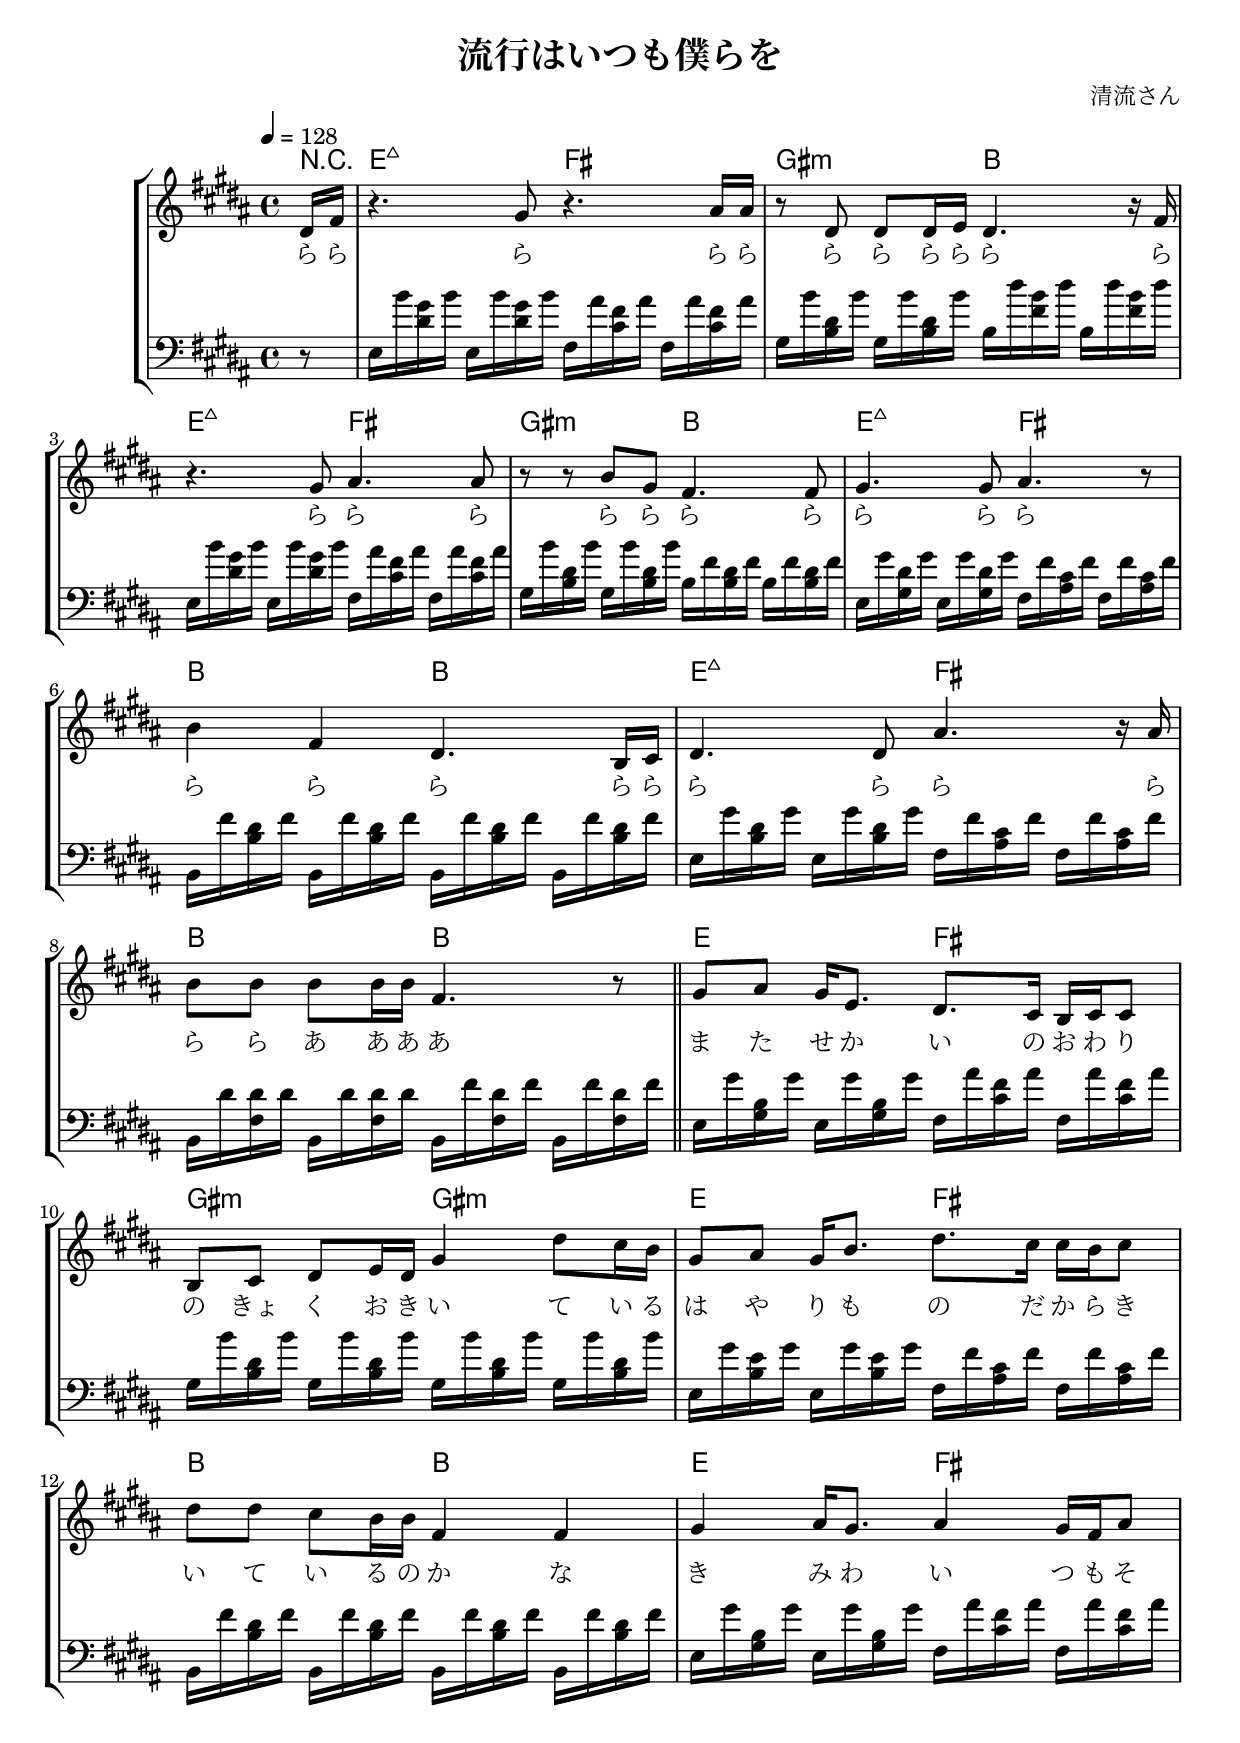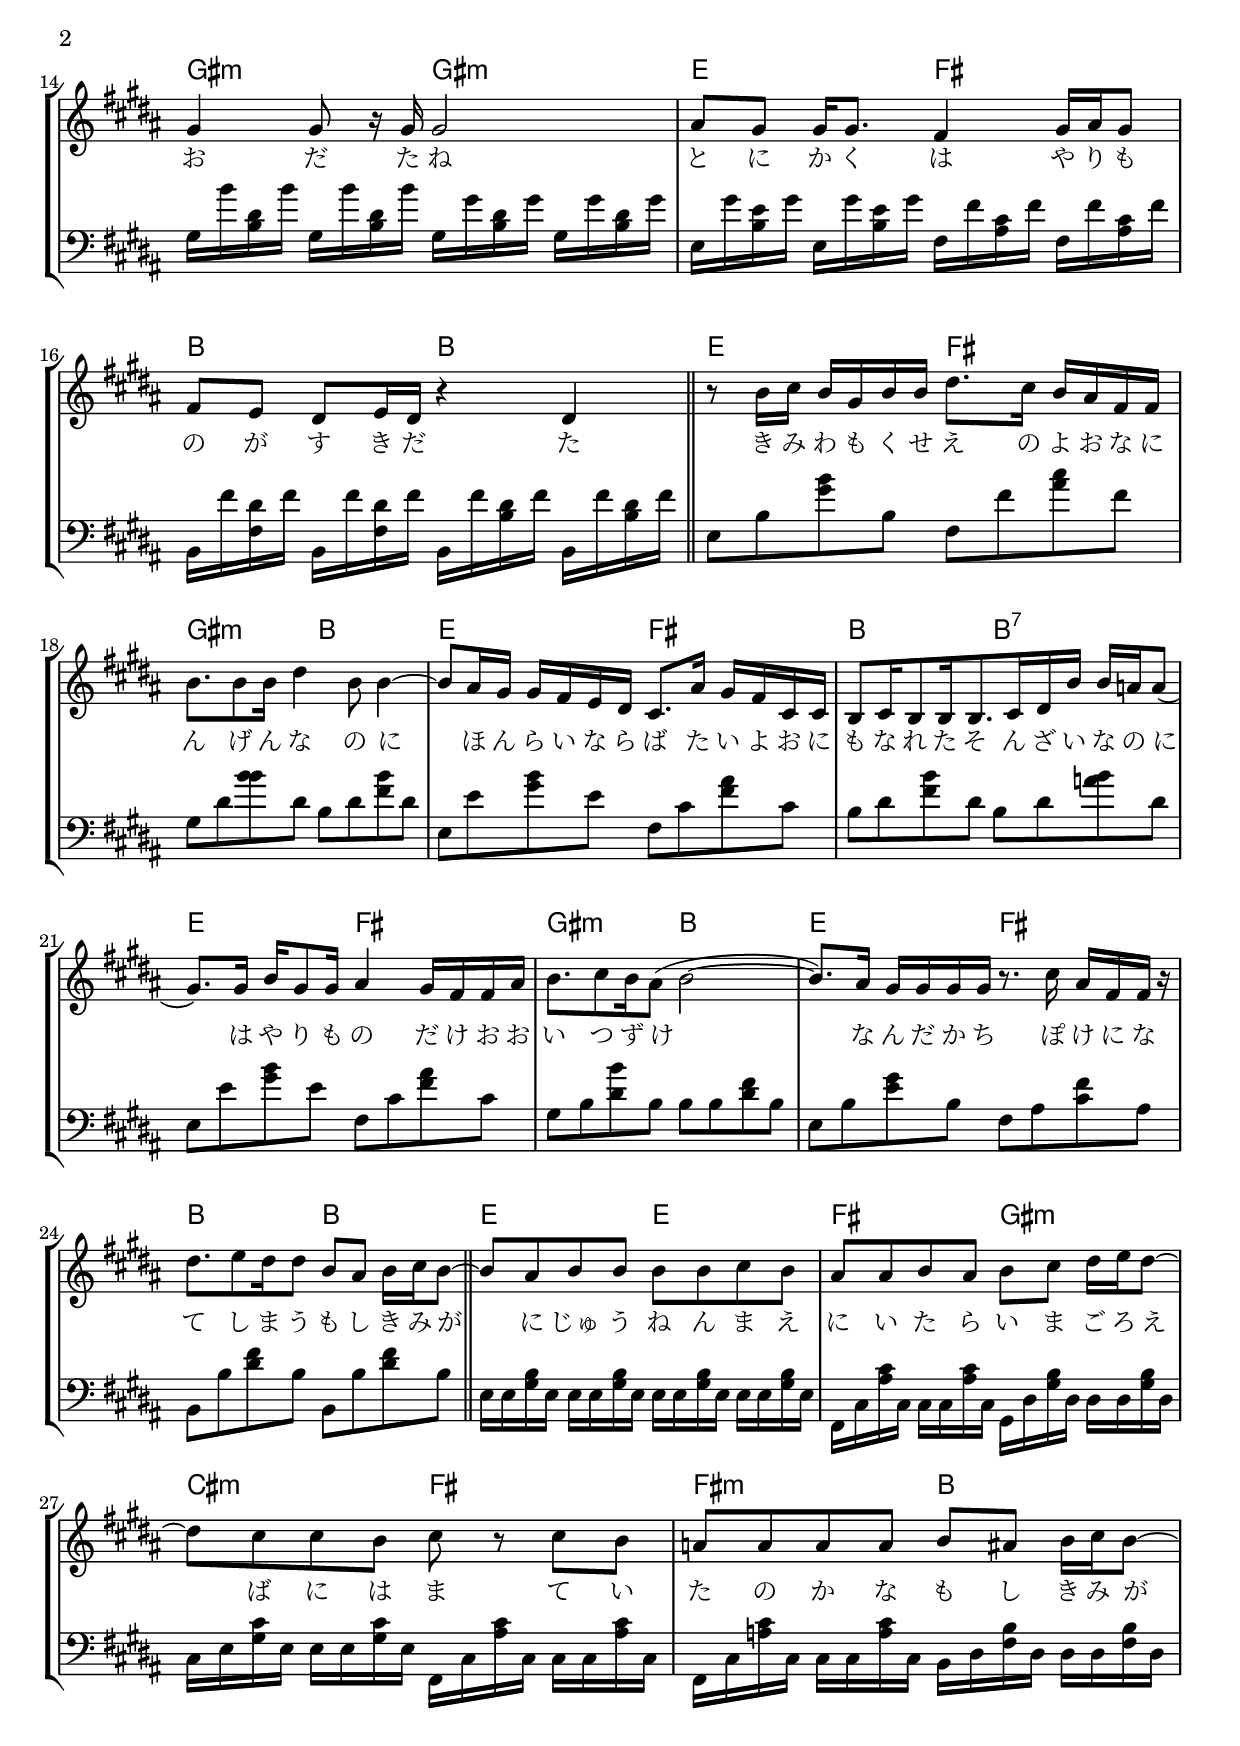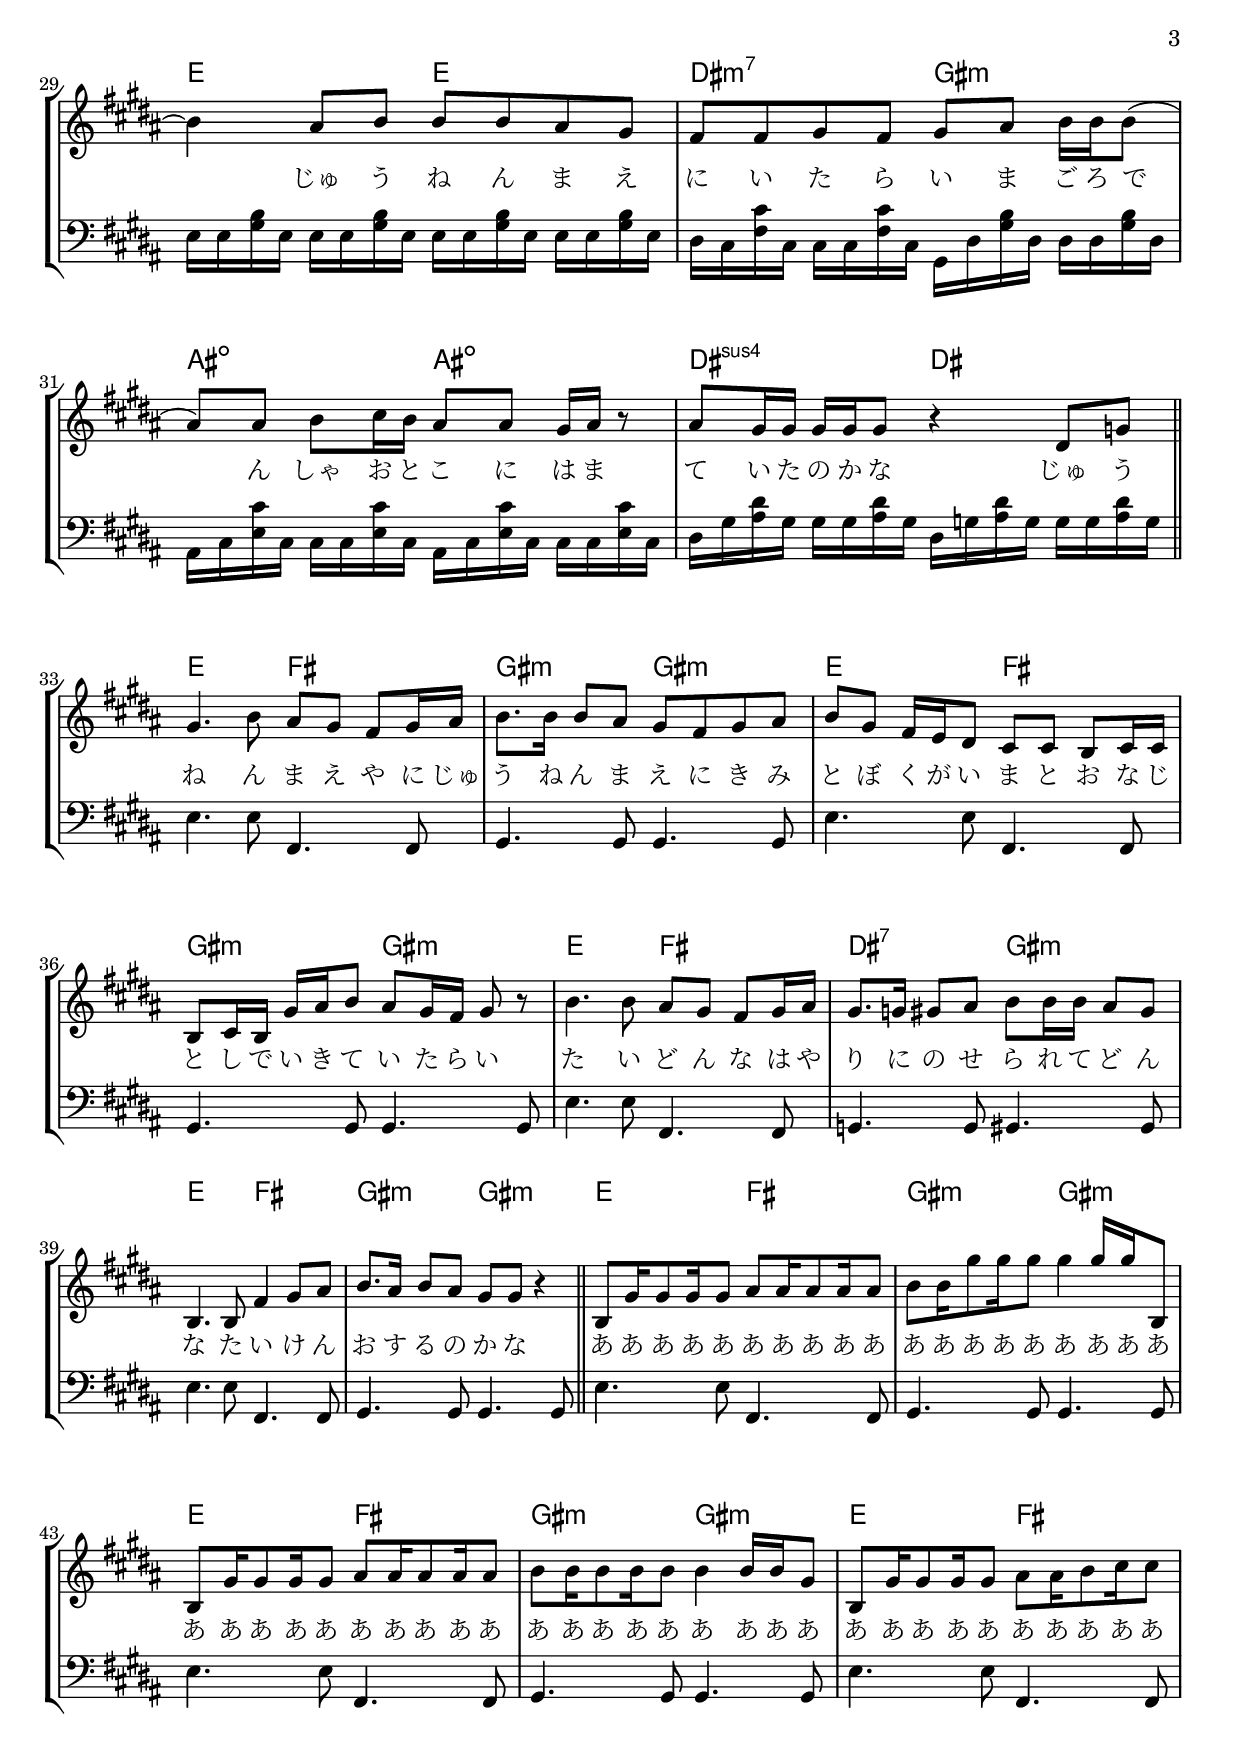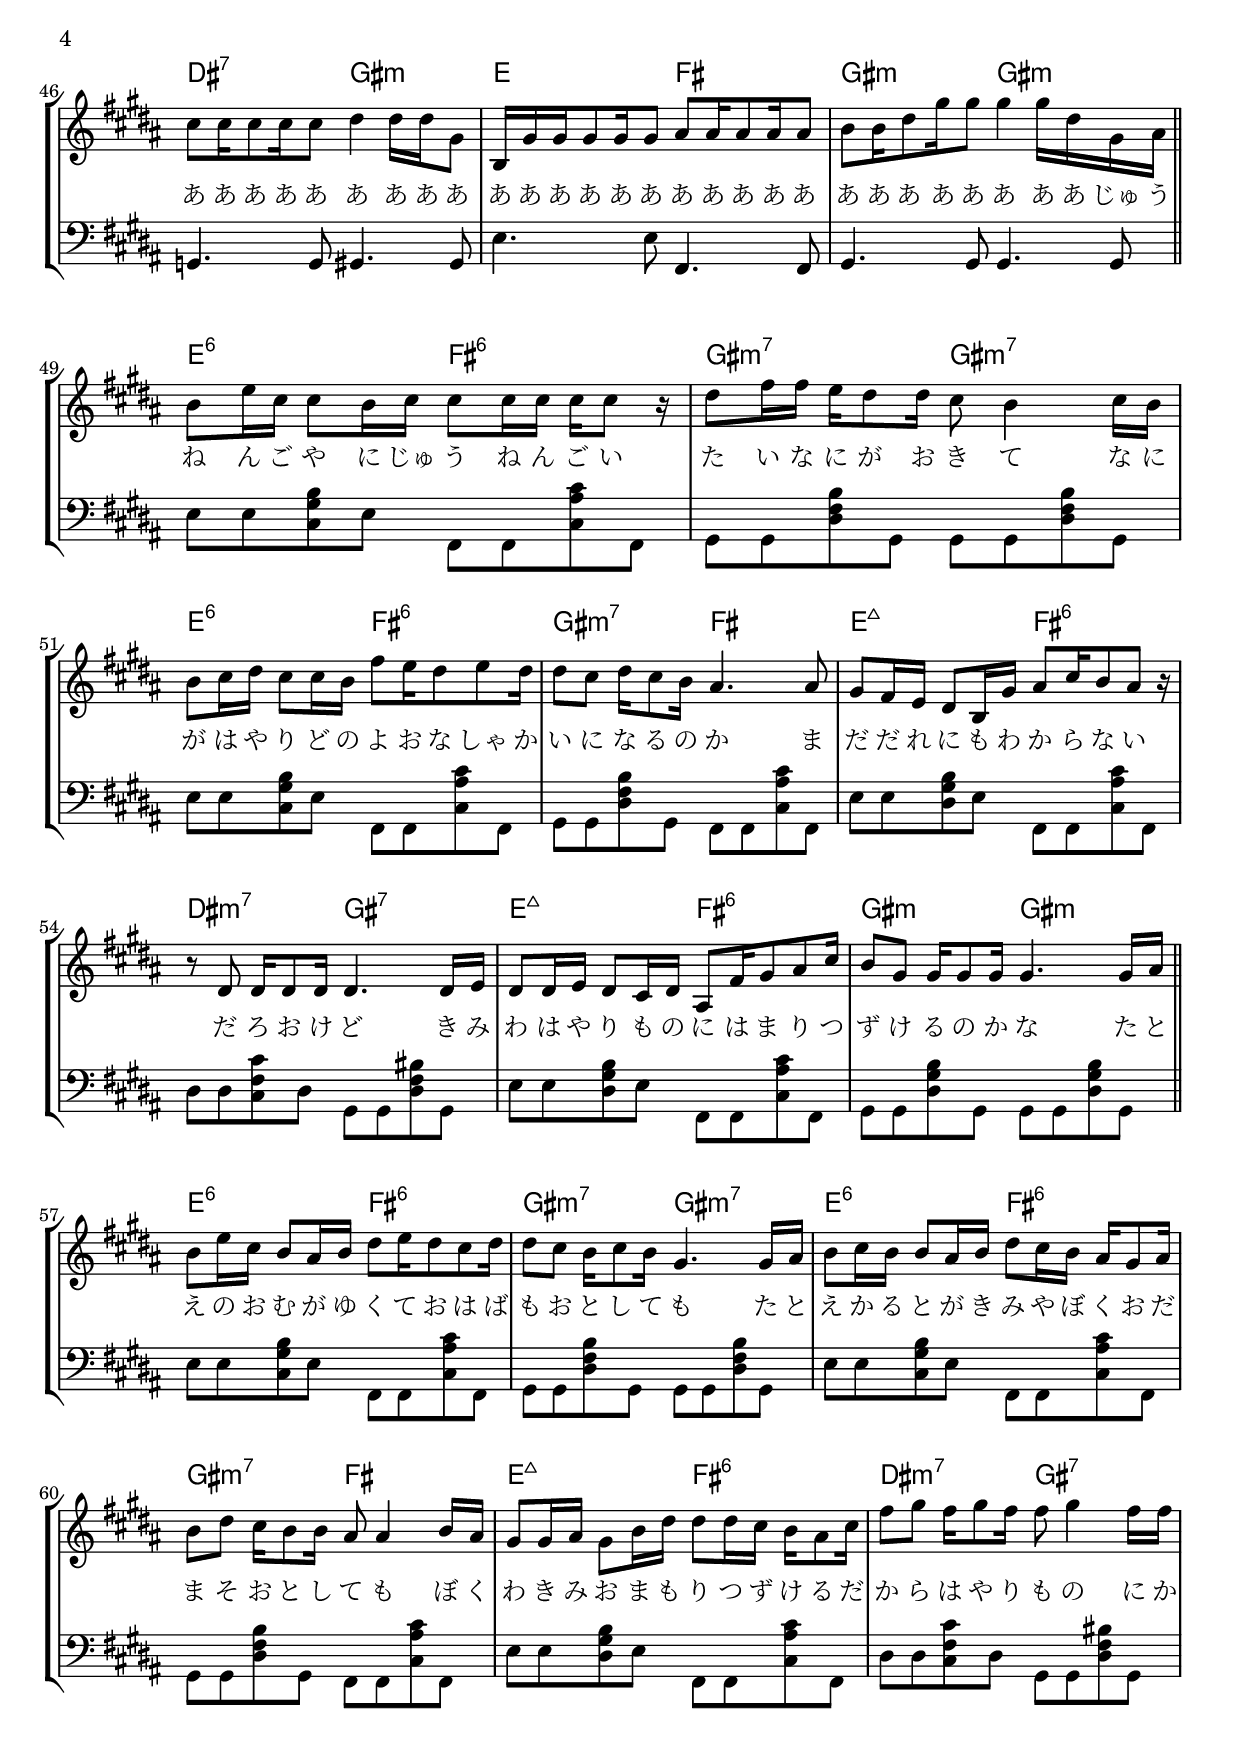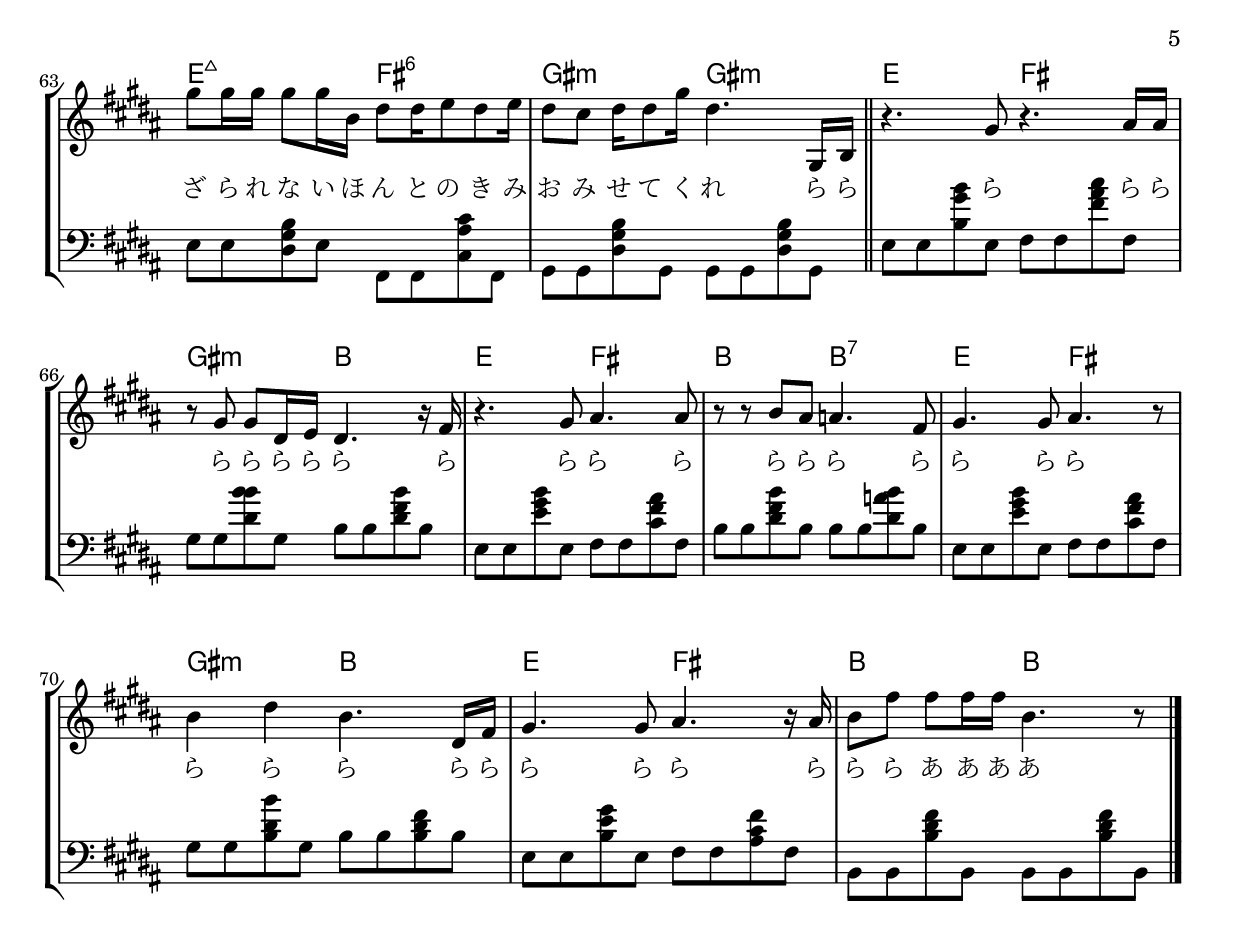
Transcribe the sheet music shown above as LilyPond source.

\version "2.12.1"

\header {
	title = \markup {流行はいつも僕らを}
	composer = \markup \center-column {清流さん}
}

harmony = \chordmode {
		r8e2:maj7 fis gis:m b e:maj7 fis gis:m b e:maj7 fis b b e:maj7 fis b b 

	e fis gis:m gis:m e fis b b e fis gis:m gis:m e fis b b 

	e fis gis:m b e fis b b:7 e fis gis:m b e fis b b 

	e e fis gis:m cis:m fis fis:m b e e dis:min7 gis:m ais:dim ais:dim dis:sus4 dis 

	e fis gis:m gis:m e fis gis:m gis:m e fis dis:7 gis:m e fis gis:m gis:m 

	e fis gis:m gis:m e fis gis:m gis:m e fis dis:7 gis:m e fis gis:m gis:m 

	e:6 fis:6 gis:min7 gis:min7 e:6 fis:6 gis:min7 fis e:maj7 fis:6 dis:min7 gis:7 e:maj7 fis:6 gis:m gis:m 

	e:6 fis:6 gis:min7 gis:min7 e:6 fis:6 gis:min7 fis e:maj7 fis:6 dis:min7 gis:7 e:maj7 fis:6 gis:m gis:m 

	e fis gis:m b e fis b b:7 e fis gis:m b e fis b b 
}

melody = {
	\set Staff.midiInstrument = #"Clarinet"
	\partial 8*1
		\key b \major
	\tempo 4 = 128
dis'16  fis'16 
	r4.  gis'8  r4.  ais'16  ais'16 
	r8  dis'8  dis'8  dis'16  e'16  dis'4.  r16  fis'16 
	r4.  gis'8  ais'4.  ais'8 
	r8  r8  b'8  gis'8  fis'4.  fis'8 
	gis'4.  gis'8  ais'4.  r8 
	b'4  fis'4  dis'4.  b16  cis'16 
	dis'4.  dis'8  ais'4.  r16  ais'16 
	b'8  b'8  b'8  b'16  b'16  fis'4.  	r8 	\set Staff.midiInstrument = #"mmi0.38"
	 gis'8  ais'8  gis'16  e'8.  dis'8.  cis'16  b16  cis'16  cis'8 
	b8  cis'8  dis'8  e'16  dis'16  gis'4  dis''8  cis''16  b'16 
	gis'8  ais'8  gis'16  b'8.  dis''8.  cis''16  cis''16  b'16  cis''8 
	dis''8  dis''8  cis''8  b'16  b'16  fis'4  fis'4 
	gis'4  ais'16  gis'8.  ais'4  gis'16  fis'16  ais'8 
	gis'4  gis'8  r16  gis'16  gis'2 
	ais'8  gis'8  gis'16  gis'8.  fis'4  gis'16  ais'16  gis'8 
	fis'8  e'8  dis'8  e'16  dis'16  r4  dis'4
	\set Staff.midiInstrument = #"mmi0.38"
	r8 b'16  cis''16  b'16  gis'16  b'16  b'16  dis''8.  cis''16  b'16  ais'16  fis'16  fis'16 
	b'8.  b'8  b'16  dis''4  b'8  b'4~ 
	b'8  ais'16  gis'16  gis'16  fis'16  e'16  dis'16  cis'8.  ais'16  gis'16  fis'16  cis'16  cis'16 
	b8  cis'16  b8  b16  b8.  cis'16  dis'16  b'16  b'16  a'16  a'8 
	(gis'8.)  gis'16  b'16  gis'8  gis'16  ais'4  gis'16  fis'16  fis'16  ais'16 
	b'8.  cis''8  b'16  ais'8  (b'2~ 
	b'8.)  ais'16  gis'16  gis'16  gis'16  gis'16  r8.  cis''16  ais'16  fis'16  fis'16  r16 
	dis''8.  e''8  dis''16  dis''8  	\set Staff.midiInstrument = #"mmi0.38"
	b'8  ais'8  b'16  cis''16  b'8~ 
	b'8  ais'8  b'8  b'8  b'8  b'8  cis''8  b'8 
	ais'8  ais'8  b'8  ais'8  b'8  cis''8  dis''16  e''16  dis''8~ 
	dis''8  cis''8  cis''8  b'8  cis''8  r8  cis''8  b'8 
	a'8  a'8  a'8  a'8  b'8  ais'8  b'16  cis''16  b'8~ 
	b'4  ais'8  b'8  b'8  b'8  ais'8  gis'8 
	fis'8  fis'8  gis'8  fis'8  gis'8  ais'8  b'16  b'16  b'8 
	(ais'8)  ais'8  b'8  cis''16  b'16  ais'8  ais'8  gis'16  ais'16  r8 
	ais'8  gis'16  gis'16  gis'16  gis'16  gis'8  	r4 	\set Staff.midiInstrument = #"mmi0.38"
	dis'8  g'8 
	gis'4.  b'8  ais'8  gis'8  fis'8  gis'16  ais'16 
	b'8.  b'16  b'8  ais'8  gis'8  fis'8  gis'8  ais'8 
	b'8  gis'8  fis'16  e'16  dis'8  cis'8  cis'8  b8  cis'16  cis'16 
	b8  cis'16  b16  gis'16  ais'16  b'8  ais'8  gis'16  fis'16  gis'8  r8 
	b'4.  b'8  ais'8  gis'8  fis'8  gis'16  ais'16 
	gis'8.  g'16  gis'8  ais'8  b'8  b'16  b'16  ais'8  gis'8 
	b4.  b8  fis'4  gis'8  ais'8 
	b'8.  ais'16  b'8  ais'8  gis'8  gis'8  	r4 	\set Staff.midiInstrument = #"Clarinet"
	 b8  gis'16  gis'8  gis'16  gis'8  ais'8  ais'16  ais'8  ais'16  ais'8 
	b'8  b'16  gis''8  gis''16  gis''8  gis''4  gis''16  gis''16  b8 
	b8  gis'16  gis'8  gis'16  gis'8  ais'8  ais'16  ais'8  ais'16  ais'8 
	b'8  b'16  b'8  b'16  b'8  b'4  b'16  b'16  gis'8 
	b8  gis'16  gis'8  gis'16  gis'8  ais'8  ais'16  b'8  cis''16  cis''8 
	cis''8  cis''16  cis''8  cis''16  cis''8  dis''4  dis''16  dis''16  gis'8 
	b16  gis'16  gis'16  gis'8  gis'16  gis'8  ais'8  ais'16  ais'8  ais'16  ais'8 
	b'8  b'16  dis''8  gis''16  gis''8  gis''4  gis''16  dis''16  	\set Staff.midiInstrument = #"mmi0.38"
	gis'16  ais'16 
	b'8  e''16  cis''16  cis''8  b'16  cis''16  cis''8  cis''16  cis''16  cis''16  cis''8  r16 
	dis''8  fis''16  fis''16  e''16  dis''8  dis''16  cis''8  b'4  cis''16  b'16 
	b'8  cis''16  dis''16  cis''8  cis''16  b'16  fis''8  e''16  dis''8  e''8  dis''16 
	dis''8  cis''8  dis''16  cis''8  b'16  ais'4.  ais'8 
	gis'8  fis'16  e'16  dis'8  b16  gis'16  ais'8  cis''16  b'8  ais'8  r16 
	r8  dis'8  dis'16  dis'8  dis'16  dis'4.  dis'16  e'16 
	dis'8  dis'16  e'16  dis'8  cis'16  dis'16  ais8  fis'16  gis'8  ais'8  cis''16 
	b'8  gis'8  gis'16  gis'8  gis'16  gis'4.  	\set Staff.midiInstrument = #"mmi0.38"
	gis'16  ais'16 
	b'8  e''16  cis''16  b'8  ais'16  b'16  dis''8  e''16  dis''8  cis''8  dis''16 
	dis''8  cis''8  b'16  cis''8  b'16  gis'4.  gis'16  ais'16 
	b'8  cis''16  b'16  b'8  ais'16  b'16  dis''8  cis''16  b'16  ais'16  gis'8  ais'16 
	b'8  dis''8  cis''16  b'8  b'16  ais'8  ais'4  b'16  ais'16 
	gis'8  gis'16  ais'16  gis'8  b'16  dis''16  dis''8  dis''16  cis''16  b'16  ais'8  cis''16 
	fis''8  gis''8  fis''16  gis''8  fis''16  fis''8  gis''4  fis''16  fis''16 
	gis''8  gis''16  gis''16  gis''8  gis''16  b'16  dis''8  dis''16  e''8  dis''8  e''16 
	dis''8  cis''8  dis''16  dis''8  gis''16  dis''4.  	\set Staff.midiInstrument = #"Clarinet"
	gis16  b16 
	r4.  gis'8  r4.  ais'16  ais'16 
	r8  gis'8  gis'8  dis'16  e'16  dis'4.  r16  fis'16 
	r4.  gis'8  ais'4.  ais'8 
	r8  r8  b'8  ais'8  a'4.  fis'8 
	gis'4.  gis'8  ais'4.  r8 
	b'4  dis''4  b'4.  dis'16  fis'16 
	gis'4.  gis'8  ais'4.  r16  ais'16 
	b'8  fis''8  fis''8  fis''16  fis''16  b'4.  	r8 	\bar "|."
}

words = \lyricmode {
	ら  ら  ら  ら  ら  ら  ら  ら  ら  ら  ら  ら  ら  ら  ら  ら  ら  ら  ら  ら  ら  ら  ら  ら  ら  ら  ら  ら  ら  ら  ら  ら  あ  あ  あ  あ  
	ま  た  せ  か  い  の  お  わ  り  の  きょ  く  お  き  い  て  い  る  は  や  り  も  の  だ  か  ら  き  い  て  い  る  の  か  な  き  み  わ  い  つ  も  そ  お  だ  た  ね  と  に  か  く  は  や  り  も  の  が  す  き  だ  た  
	き  み  わ  も  く  せ  え  の  よ  お  な  に  ん  げ  ん  な  の  に  ほ  ん  ら  い  な  ら  ば  た  い  よ  お  に  も  な  れ  た  そ  ん  ざ  い  な  の  に  は  や  り  も  の  だ  け  お  お  い  つ  ず  け  な  ん  だ  か  ち  ぽ  け  に  な  て  し  ま  う  
	も  し  き  み  が  に  じゅ  う  ね  ん  ま  え  に  い  た  ら  い  ま  ご  ろ  え  ば  に  は  ま  て  い  た  の  か  な  も  し  き  み  が  じゅ  う  ね  ん  ま  え  に  い  た  ら  い  ま  ご  ろ  で  ん  しゃ  お  と  こ  に  は  ま  て  い  た  の  か  な  
	じゅ  う  ね  ん  ま  え  や  に  じゅ  う  ね  ん  ま  え  に  き  み  と  ぼ  く  が  い  ま  と  お  な  じ  と  し  で  い  き  て  い  た  ら  い  た  い  ど  ん  な  は  や  り  に  の  せ  ら  れ  て  ど  ん  な  た  い  け  ん  お  す  る  の  か  な  
	あ  あ  あ  あ  あ  あ  あ  あ  あ  あ  あ  あ  あ  あ  あ  あ  あ  あ  あ  あ  あ  あ  あ  あ  あ  あ  あ  あ  あ  あ  あ  あ  あ  あ  あ  あ  あ  あ  あ  あ  あ  あ  あ  あ  あ  あ  あ  あ  あ  あ  あ  あ  あ  あ  あ  あ  あ  あ  あ  あ  あ  あ  あ  あ  あ  あ  あ  あ  あ  あ  あ  あ  あ  あ  あ  あ  
	じゅ  う  ね  ん  ご  や  に  じゅ  う  ね  ん  ご  い  た  い  な  に  が  お  き  て  な  に  が  は  や  り  ど  の  よ  お  な  しゃ  か  い  に  な  る  の  か  ま  だ  だ  れ  に  も  わ  か  ら  な  い  だ  ろ  お  け  ど  き  み  わ  は  や  り  も  の  に  は  ま  り  つ  ず  け  る  の  か  な  
	た  と  え  の  お  む  が  ゆ  く  て  お  は  ば  も  お  と  し  て  も  た  と  え  か  る  と  が  き  み  や  ぼ  く  お  だ  ま  そ  お  と  し  て  も  ぼ  く  わ  き  み  お  ま  も  り  つ  ず  け  る  だ  か  ら  は  や  り  も  の  に  か  ざ  ら  れ  な  い  ほ  ん  と  の  き  み  お  み  せ  て  く  れ  
	ら  ら  ら  ら  ら  ら  ら  ら  ら  ら  ら  ら  ら  ら  ら  ら  ら  ら  ら  ら  ら  ら  ら  ら  ら  ら  ら  ら  ら  ら  ら  ら  あ  あ  あ  あ  
}

tempochange = {
	\tempo 4 = 128
	r1 | r1 | r1 | r1 | r1 | r1 | r1 | r1 \bar "||"
	\tempo 4 = 128
	r1 | r1 | r1 | r1 | r1 | r1 | r1 | r1 \bar "||"
	\tempo 4 = 128
	r1 | r1 | r1 | r1 | r1 | r1 | r1 | r1 \bar "||"
	\tempo 4 = 128
	r1 | r1 | r1 | r1 | r1 | r1 | r1 | r1 \bar "||"
	\tempo 4 = 128
	r1 | r1 | r1 | r1 | r1 | r1 | r1 | r1 \bar "||"
	\tempo 4 = 128
	r1 | r1 | r1 | r1 | r1 | r1 | r1 | r1 \bar "||"
	\tempo 4 = 128
	r1 | r1 | r1 | r1 | r1 | r1 | r1 | r1 \bar "||"
	\tempo 4 = 128
	r1 | r1 | r1 | r1 | r1 | r1 | r1 | r1 \bar "||"
	\tempo 4 = 128
	r1 | r1 | r1 | r1 | r1 | r1 | r1 | r1 \bar "|."
}

mainacc = {
	\clef bass
	\set Staff.midiInstrument = #"Synth Voice"
	\key b \major
	\tempo 4 = 128
	\partial 8*1
	r8	e16 b' <dis' gis'> b' e b' <dis' gis'> b'
	fis16 ais' <cis' fis'> ais' fis ais' <cis' fis'> ais'
	gis16 b' <b dis'> b' gis b' <b dis'> b'
	b16 dis'' <fis' b'> dis'' b dis'' <fis' b'> dis''
	e16 b' <dis' gis'> b' e b' <dis' gis'> b'
	fis16 ais' <cis' fis'> ais' fis ais' <cis' fis'> ais'
	gis16 b' <b dis'> b' gis b' <b dis'> b'
	b16 fis' <b dis'> fis' b fis' <b dis'> fis'
	e16 gis' <gis dis'> gis' e gis' <gis dis'> gis'
	fis16 fis' <ais cis'> fis' fis fis' <ais cis'> fis'
	b,16 fis' <b dis'> fis' b, fis' <b dis'> fis'
	b,16 fis' <b dis'> fis' b, fis' <b dis'> fis'
	e16 gis' <b dis'> gis' e gis' <b dis'> gis'
	fis16 fis' <ais cis'> fis' fis fis' <ais cis'> fis'
	b,16 dis' <fis dis'> dis' b, dis' <fis dis'> dis'
	b,16 fis' <fis dis'> fis' b, fis' <fis dis'> fis'
	\bar "||"

	\set Staff.midiInstrument = #"Synth Voice"
	e16 gis' <gis b> gis' e gis' <gis b> gis'
	fis16 ais' <cis' fis'> ais' fis ais' <cis' fis'> ais'
	gis16 b' <b dis'> b' gis b' <b dis'> b'
	gis16 b' <b dis'> b' gis b' <b dis'> b'
	e16 gis' <b e'> gis' e gis' <b e'> gis'
	fis16 fis' <ais cis'> fis' fis fis' <ais cis'> fis'
	b,16 fis' <b dis'> fis' b, fis' <b dis'> fis'
	b,16 fis' <b dis'> fis' b, fis' <b dis'> fis'
	e16 gis' <gis b> gis' e gis' <gis b> gis'
	fis16 ais' <cis' fis'> ais' fis ais' <cis' fis'> ais'
	gis16 b' <b dis'> b' gis b' <b dis'> b'
	gis16 gis' <b dis'> gis' gis gis' <b dis'> gis'
	e16 gis' <b e'> gis' e gis' <b e'> gis'
	fis16 fis' <ais cis'> fis' fis fis' <ais cis'> fis'
	b,16 fis' <fis dis'> fis' b, fis' <fis dis'> fis'
	b,16 fis' <b dis'> fis' b, fis' <b dis'> fis'
	\bar "||"

	\set Staff.midiInstrument = #"Synth Voice"
	e8 b <b' gis'> b
	fis8 fis' <ais' cis''> fis'
	gis8 dis' <b' b'> dis'
	b8 dis' <fis' b'> dis'
	e8 e' <gis' b'> e'
	fis8 cis' <fis' ais'> cis'
	b8 dis' <fis' b'> dis'
	b8 dis' <a' b'> dis'
	e8 e' <gis' b'> e'
	fis8 cis' <fis' ais'> cis'
	gis8 b <dis' b'> b
	b8 b <dis' fis'> b
	e8 b <e' gis'> b
	fis8 ais <cis' fis'> ais
	b,8 b <dis' fis'> b
	b,8 b <dis' fis'> b
	\bar "||"

	\set Staff.midiInstrument = #"Synth Voice"
	e16 e <gis b> e e e <gis b> e
	e16 e <gis b> e e e <gis b> e
	fis,16 cis <ais cis'> cis cis cis <ais cis'> cis
	gis,16 dis <gis b> dis dis dis <gis b> dis
	cis16 e <gis cis'> e e e <gis cis'> e
	fis,16 cis <ais cis'> cis cis cis <ais cis'> cis
	fis,16 cis <a cis'> cis cis cis <a cis'> cis
	b,16 dis <fis b> dis dis dis <fis b> dis
	e16 e <gis b> e e e <gis b> e
	e16 e <gis b> e e e <gis b> e
	dis16 cis <fis cis'> cis cis cis <fis cis'> cis
	gis,16 dis <gis b> dis dis dis <gis b> dis
	ais,16 cis <e cis'> cis cis cis <e cis'> cis
	ais,16 cis <e cis'> cis cis cis <e cis'> cis
	dis16 gis <ais dis'> gis gis gis <ais dis'> gis
	dis16 g <ais dis'> g g g <ais dis'> g
	\bar "||"

	\set Staff.midiInstrument = #"Synth Voice"
	e4.e8
	fis,4.fis,8
	gis,4.gis,8
	gis,4.gis,8
	e4.e8
	fis,4.fis,8
	gis,4.gis,8
	gis,4.gis,8
	e4.e8
	fis,4.fis,8
	g,4.g,8
	gis,4.gis,8
	e4.e8
	fis,4.fis,8
	gis,4.gis,8
	gis,4.gis,8
	\bar "||"

	\set Staff.midiInstrument = #"Synth Voice"
	e4.e8
	fis,4.fis,8
	gis,4.gis,8
	gis,4.gis,8
	e4.e8
	fis,4.fis,8
	gis,4.gis,8
	gis,4.gis,8
	e4.e8
	fis,4.fis,8
	g,4.g,8
	gis,4.gis,8
	e4.e8
	fis,4.fis,8
	gis,4.gis,8
	gis,4.gis,8
	\bar "||"

	\set Staff.midiInstrument = #"Synth Voice"
	e8 e8 <cis gis b>8 e8
	fis,8 fis,8 <cis ais cis'>8 fis,8
	gis,8 gis,8 <dis fis b>8 gis,8
	gis,8 gis,8 <dis fis b>8 gis,8
	e8 e8 <cis gis b>8 e8
	fis,8 fis,8 <cis ais cis'>8 fis,8
	gis,8 gis,8 <dis fis b>8 gis,8
	fis,8 fis,8 <cis ais cis'>8 fis,8
	e8 e8 <dis gis b>8 e8
	fis,8 fis,8 <cis ais cis'>8 fis,8
	dis8 dis8 <cis fis cis'>8 dis8
	gis,8 gis,8 <dis fis bis>8 gis,8
	e8 e8 <dis gis b>8 e8
	fis,8 fis,8 <cis ais cis'>8 fis,8
	gis,8 gis,8 <dis gis b>8 gis,8
	gis,8 gis,8 <dis gis b>8 gis,8
	\bar "||"

	\set Staff.midiInstrument = #"Synth Voice"
	e8 e8 <cis gis b>8 e8
	fis,8 fis,8 <cis ais cis'>8 fis,8
	gis,8 gis,8 <dis fis b>8 gis,8
	gis,8 gis,8 <dis fis b>8 gis,8
	e8 e8 <cis gis b>8 e8
	fis,8 fis,8 <cis ais cis'>8 fis,8
	gis,8 gis,8 <dis fis b>8 gis,8
	fis,8 fis,8 <cis ais cis'>8 fis,8
	e8 e8 <dis gis b>8 e8
	fis,8 fis,8 <cis ais cis'>8 fis,8
	dis8 dis8 <cis fis cis'>8 dis8
	gis,8 gis,8 <dis fis bis>8 gis,8
	e8 e8 <dis gis b>8 e8
	fis,8 fis,8 <cis ais cis'>8 fis,8
	gis,8 gis,8 <dis gis b>8 gis,8
	gis,8 gis,8 <dis gis b>8 gis,8
	\bar "||"

	\set Staff.midiInstrument = #"Synth Voice"
	e8 e8 <b b' gis'>8 e8
	fis8 fis8 <fis' ais' cis''>8 fis8
	gis8 gis8 <dis' b' b'>8 gis8
	b8 b8 <dis' fis' b'>8 b8
	e8 e8 <e' gis' b'>8 e8
	fis8 fis8 <cis' fis' ais'>8 fis8
	b8 b8 <dis' fis' b'>8 b8
	b8 b8 <dis' a' b'>8 b8
	e8 e8 <e' gis' b'>8 e8
	fis8 fis8 <cis' fis' ais'>8 fis8
	gis8 gis8 <b dis' b'>8 gis8
	b8 b8 <b dis' fis'>8 b8
	e8 e8 <b e' gis'>8 e8
	fis8 fis8 <ais cis' fis'>8 fis8
	b,8 b,8 <b dis' fis'>8 b,8
	b,8 b,8 <b dis' fis'>8 b,8
	\bar "|."
}

subacc = {
	\clef bass
	\set Staff.midiInstrument = #"Violin"
	\key b \major
	\tempo 4 = 128
	\partial 8*1
	r8	<e dis' gis' b'>4 <e dis' gis' b'>4
	<fis cis' fis' ais'>4 <fis cis' fis' ais'>4
	<gis b dis' b'>4 <gis b dis' b'>4
	<b fis' b' dis''>4 <b fis' b' dis''>4
	<e dis' gis' b'>4 <e dis' gis' b'>4
	<fis cis' fis' ais'>4 <fis cis' fis' ais'>4
	<gis b dis' b'>4 <gis b dis' b'>4
	<b b dis' fis'>4 <b b dis' fis'>4
	<e gis dis' gis'>4 <e gis dis' gis'>4
	<fis ais cis' fis'>4 <fis ais cis' fis'>4
	<b, b dis' fis'>4 <b, b dis' fis'>4
	<b, b dis' fis'>4 <b, b dis' fis'>4
	<e b dis' gis'>4 <e b dis' gis'>4
	<fis ais cis' fis'>4 <fis ais cis' fis'>4
	<b, fis dis' dis'>4 <b, fis dis' dis'>4
	<b, fis dis' fis'>4 <b, fis dis' fis'>4
	\bar "||"

	\set Staff.midiInstrument = #"Violin"
	<e gis b gis'>4 <e gis b gis'>4
	<fis cis' fis' ais'>4 <fis cis' fis' ais'>4
	<gis b dis' b'>4 <gis b dis' b'>4
	<gis b dis' b'>4 <gis b dis' b'>4
	<e b e' gis'>4 <e b e' gis'>4
	<fis ais cis' fis'>4 <fis ais cis' fis'>4
	<b, b dis' fis'>4 <b, b dis' fis'>4
	<b, b dis' fis'>4 <b, b dis' fis'>4
	<e gis b gis'>4 <e gis b gis'>4
	<fis cis' fis' ais'>4 <fis cis' fis' ais'>4
	<gis b dis' b'>4 <gis b dis' b'>4
	<gis b dis' gis'>4 <gis b dis' gis'>4
	<e b e' gis'>4 <e b e' gis'>4
	<fis ais cis' fis'>4 <fis ais cis' fis'>4
	<b, fis dis' fis'>4 <b, fis dis' fis'>4
	<b, b dis' fis'>4 <b, b dis' fis'>4
	\bar "||"

	\set Staff.midiInstrument = #"Violin"
	e16 b <b' gis'> b b b <b' gis'> b
	fis16 fis' <ais' cis''> fis' fis' fis' <ais' cis''> fis'
	gis16 dis' <b' b'> dis' dis' dis' <b' b'> dis'
	b16 dis' <fis' b'> dis' dis' dis' <fis' b'> dis'
	e16 e' <gis' b'> e' e' e' <gis' b'> e'
	fis16 cis' <fis' ais'> cis' cis' cis' <fis' ais'> cis'
	b16 dis' <fis' b'> dis' dis' dis' <fis' b'> dis'
	b16 dis' <a' b'> dis' dis' dis' <a' b'> dis'
	e16 e' <gis' b'> e' e' e' <gis' b'> e'
	fis16 cis' <fis' ais'> cis' cis' cis' <fis' ais'> cis'
	gis16 b <dis' b'> b b b <dis' b'> b
	b16 b <dis' fis'> b b b <dis' fis'> b
	e16 b <e' gis'> b b b <e' gis'> b
	fis16 ais <cis' fis'> ais ais ais <cis' fis'> ais
	b,16 b <dis' fis'> b b b <dis' fis'> b
	b,16 b <dis' fis'> b b b <dis' fis'> b
	\bar "||"

	\set Staff.midiInstrument = #"Violin"
	e8 e16 b gis b e8
	<e e gis b>2
	fis,8 cis16 cis' ais cis' cis8
	<gis, dis gis b>2
	cis8 e16 cis' gis cis' e8
	<fis, cis ais cis'>2
	fis,8 cis16 cis' a cis' cis8
	<b, dis fis b>2
	e8 e16 b gis b e8
	<e e gis b>2
	dis8 cis16 cis' fis cis' cis8
	<gis, dis gis b>2
	ais,8 cis16 cis' e cis' cis8
	<ais, cis e cis'>2
	dis8 gis16 dis' ais dis' gis8
	<dis g ais dis'>2
	\bar "||"

	\set Staff.midiInstrument = #"Violin"
	e8 <e gis b> e <e gis b>16 <e gis b>
	fis,8 <cis ais cis'> fis, <cis ais cis'>16 <cis ais cis'>
	gis,8 <dis gis b> gis, <dis gis b>16 <dis gis b>
	gis,8 <dis gis b> gis, <dis gis b>16 <dis gis b>
	e8 <e gis b> e <e gis b>16 <e gis b>
	fis,8 <cis ais cis'> fis, <cis ais cis'>16 <cis ais cis'>
	gis,8 <dis gis b> gis, <dis gis b>16 <dis gis b>
	gis,8 <dis gis b> gis, <dis gis b>16 <dis gis b>
	e8 <e gis b> e <e gis b>16 <e gis b>
	fis,8 <cis ais cis'> fis, <cis ais cis'>16 <cis ais cis'>
	g,8 <dis g cis'> g, <dis g cis'>16 <dis g cis'>
	gis,8 <dis gis b> gis, <dis gis b>16 <dis gis b>
	e8 <e gis b> e <e gis b>16 <e gis b>
	fis,8 <cis ais cis'> fis, <cis ais cis'>16 <cis ais cis'>
	gis,8 <dis gis b> gis, <dis gis b>16 <dis gis b>
	gis,8 <dis gis b> gis, <dis gis b>16 <dis gis b>
	\bar "||"

	\set Staff.midiInstrument = #"Violin"
	e8 <e gis b> e <e gis b>16 <e gis b>
	fis,8 <cis ais cis'> fis, <cis ais cis'>16 <cis ais cis'>
	gis,8 <dis gis b> gis, <dis gis b>16 <dis gis b>
	gis,8 <dis gis b> gis, <dis gis b>16 <dis gis b>
	e8 <e gis b> e <e gis b>16 <e gis b>
	fis,8 <cis ais cis'> fis, <cis ais cis'>16 <cis ais cis'>
	gis,8 <dis gis b> gis, <dis gis b>16 <dis gis b>
	gis,8 <dis gis b> gis, <dis gis b>16 <dis gis b>
	e8 <e gis b> e <e gis b>16 <e gis b>
	fis,8 <cis ais cis'> fis, <cis ais cis'>16 <cis ais cis'>
	g,8 <dis g cis'> g, <dis g cis'>16 <dis g cis'>
	gis,8 <dis gis b> gis, <dis gis b>16 <dis gis b>
	e8 <e gis b> e <e gis b>16 <e gis b>
	fis,8 <cis ais cis'> fis, <cis ais cis'>16 <cis ais cis'>
	gis,8 <dis gis b> gis, <dis gis b>16 <dis gis b>
	gis,8 <dis gis b> gis, <dis gis b>16 <dis gis b>
	\bar "||"

	\set Staff.midiInstrument = #"Violin"
	e8 b16 gis16   cis16 gis16 b16 gis16
	fis,8 cis'16 ais16   cis16 ais16 cis'16 ais16
	gis,8 b16 fis16   dis16 fis16 b16 fis16
	gis,8 b16 fis16   dis16 fis16 b16 fis16
	e8 b16 gis16   cis16 gis16 b16 gis16
	fis,8 cis'16 ais16   cis16 ais16 cis'16 ais16
	gis,8 b16 fis16   dis16 fis16 b16 fis16
	fis,8 cis'16 ais16   cis16 ais16 cis'16 ais16
	e8 b16 gis16   dis16 gis16 b16 gis16
	fis,8 cis'16 ais16   cis16 ais16 cis'16 ais16
	dis8 cis'16 fis16   cis16 fis16 cis'16 fis16
	gis,8 bis16 fis16   dis16 fis16 bis16 fis16
	e8 b16 gis16   dis16 gis16 b16 gis16
	fis,8 cis'16 ais16   cis16 ais16 cis'16 ais16
	gis,8 b16 gis16   dis16 gis16 b16 gis16
	gis,8 b16 gis16   dis16 gis16 b16 gis16
	\bar "||"

	\set Staff.midiInstrument = #"Violin"
	e8 b16 gis16   cis16 gis16 b16 gis16
	fis,8 cis'16 ais16   cis16 ais16 cis'16 ais16
	gis,8 b16 fis16   dis16 fis16 b16 fis16
	gis,8 b16 fis16   dis16 fis16 b16 fis16
	e8 b16 gis16   cis16 gis16 b16 gis16
	fis,8 cis'16 ais16   cis16 ais16 cis'16 ais16
	gis,8 b16 fis16   dis16 fis16 b16 fis16
	fis,8 cis'16 ais16   cis16 ais16 cis'16 ais16
	e8 b16 gis16   dis16 gis16 b16 gis16
	fis,8 cis'16 ais16   cis16 ais16 cis'16 ais16
	dis8 cis'16 fis16   cis16 fis16 cis'16 fis16
	gis,8 bis16 fis16   dis16 fis16 bis16 fis16
	e8 b16 gis16   dis16 gis16 b16 gis16
	fis,8 cis'16 ais16   cis16 ais16 cis'16 ais16
	gis,8 b16 gis16   dis16 gis16 b16 gis16
	gis,8 b16 gis16   dis16 gis16 b16 gis16
	\bar "||"

	\set Staff.midiInstrument = #"Violin"
	e8 gis'16 b'16   b16 b'16 gis'16 b'16
	fis8 cis''16 ais'16   fis'16 ais'16 cis''16 ais'16
	gis8 b'16 b'16   dis'16 b'16 b'16 b'16
	b8 b'16 fis'16   dis'16 fis'16 b'16 fis'16
	e8 b'16 gis'16   e'16 gis'16 b'16 gis'16
	fis8 ais'16 fis'16   cis'16 fis'16 ais'16 fis'16
	b8 b'16 fis'16   dis'16 fis'16 b'16 fis'16
	b8 b'16 a'16   dis'16 a'16 b'16 a'16
	e8 b'16 gis'16   e'16 gis'16 b'16 gis'16
	fis8 ais'16 fis'16   cis'16 fis'16 ais'16 fis'16
	gis8 b'16 dis'16   b16 dis'16 b'16 dis'16
	b8 fis'16 dis'16   b16 dis'16 fis'16 dis'16
	e8 gis'16 e'16   b16 e'16 gis'16 e'16
	fis8 fis'16 cis'16   ais16 cis'16 fis'16 cis'16
	b,8 fis'16 dis'16   b16 dis'16 fis'16 dis'16
	b,8 fis'16 dis'16 b,8 <b, b dis' fis'>8
	\bar "|."
}

percA = {
	\drummode {
	\partial 8*1
	r8	cymr4 cymr4 cymr4 cymr4  |cymr4 cymr8 cymr16 cymr16 cymr4 cymr4  |cymr4 cymr4 cymr4 cymr4  |cymr4 cymr2.  |cymr4 cymr4 cymr4 cymr4  |cymr4 cymr8 cymr16 cymr16 cymr4 cymr4  |cymr4 cymr4 cymr4 cymr4  |cymr4 cymr2.  \bar "||"
	cymr4 cymr4 cymr4 cymr4  |cymr4 cymr8 cymr16 cymr16 cymr4 cymr4  |cymr4 cymr4 cymr4 cymr4  |cymr4 cymr2.  |cymr4 cymr4 cymr4 cymr4  |cymr4 cymr8 cymr16 cymr16 cymr4 cymr4  |cymr4 cymr4 cymr4 cymr4  |cymr4 cymr2.  \bar "||"
	r1  |r1  |r1  |r1  |r1  |r1  |r1  |r2 r8 hho4 hho8  \bar "||"
	r1  |r2. hho4  |r1  |r2. hho4  |r1  |r2. hho4  |r1  |r2. hho4  \bar "||"
	hh4 hh4 hh4 hh4  |hh4 hh4 hh4 hh4  |hh4 hh4 hh4 hh4  |hh4 hh4 hh4 hh4  |hh4 hh4 hh4 hh4  |hh4 hh4 hh4 hh4  |hh4 hh4 hh4 hh4  |hh4 hh4 hh4 hh4  \bar "||"
	r8 cymr16 cymr16 cymr8 cymr16 cymr16 cymr8 cymr16 cymr16 cymr8 cymr8  |cymr8 cymr16 cymr16 cymr8 cymr16 cymr16 cymr8 cymr16 cymr16 cymr8 cymr8  |cymr8 cymr16 cymr16 cymr8 cymr16 cymr16 cymr8 cymr16 cymr16 cymr8 cymr16 cymr16  |cymr8 cymr16 cymr16 cymr8 cymr16 cymr16 cymr8 cymr16 cymr16 cymr8 cymr8  |r8 cymr16 cymr16 cymr8 cymr16 cymr16 cymr8 cymr16 cymr16 cymr8 cymr8  |cymr8 cymr16 cymr16 cymr8 cymr16 cymr16 cymr8 cymr16 cymr16 cymr8 cymr8  |cymr8 cymr16 cymr16 cymr8 cymr16 cymr16 cymr8 cymr16 cymr16 cymr8 cymr16 cymr16  |cymr8 cymr16 cymr16 cymr8 cymr16 cymr16 cymr8 cymr16 cymr16 cymr8 cymr8  \bar "||"
	r8 cymr8 cymr8 cymr8 cymr8 cymr8 cymr8 cymr8  |cymr8 cymr8 cymr8 cymr8 cymr8 cymr8 cymr8 cymr8  |cymr8 cymr8 cymr8 cymr8 cymr8 cymr8 cymr8 cymr8  |cymr8 cymr8 cymr8 cymr8 cymr8 cymr8 cymr8 cymr8  |r8 cymr8 cymr8 cymr8 cymr8 cymr8 cymr8 cymr8  |cymr8 cymr8 cymr8 cymr8 cymr8 cymr8 cymr8 cymr8  |cymr8 cymr8 cymr8 cymr8 cymr8 cymr8 cymr8 cymr8  |cymr8 cymr8 cymr4 cymr8 cymr4.  \bar "||"
	r4 hh4 hh4 hh4  |hh4 hh4 hh4 hh4  |hh4 hh4 hh4 hh4  |hh4 hh4 hh4 hh4  |r4 hh4 hh4 hh4  |hh4 hh4 hh4 hh4  |hh4 hh4 hh4 hh4  |r1  \bar "||"
	r4 hh4 hh4 hh4  |hh4 hh4 hh4 hh4  |hh4 hh4 hh4 hh4  |hh4 hh4 hh4 hh4  |r4 hh4 hh4 hh4  |hh4 hh4 hh4 hh4  |hh4 hh4 hh4 hh4  |r1  \bar "|."
	}
}

percB = {
	\drummode {
	\partial 8*1
	r8	r2 sn2  |r2 sn2  |r2 sn2  |r8 sn8 sn2.  |r2 sn2  |r2 sn2  |r2 sn2  |r8 sn8 sn2.  \bar "||"
	r2 sn2  |r2 sn2  |r2 sn2  |r8 sn8 sn2.  |r2 sn2  |r2 sn2  |r2 sn2  |r8 sn8 sn2.  \bar "||"
	r4. hhp2 hhp8  |r4. hhp2 hhp8  |r4. hhp2 hhp8  |r4. hhp2 hhp8  |r4. hhp2 hhp8  |r4. hhp2 hhp8  |r4. hhp2 hhp8  |hhp4 hhp4 hhp4 hhp4  \bar "||"
	r16 hhp16 hhp8 hhp16 hhp8 hhp2 r16  |r16 hhp16 hhp8 hhp16 hhp8 hhp2 r16  |r16 hhp16 hhp8 hhp16 hhp8 hhp2 r16  |r16 hhp16 hhp8 hhp16 hhp8 hhp2 r16  |r16 hhp16 hhp8 hhp16 hhp8 hhp2 r16  |r16 hhp16 hhp8 hhp16 hhp8 hhp2 r16  |r16 hhp16 hhp8 hhp16 hhp8 hhp2 r16  |r16 hhp16 hhp8 hhp16 hhp8 hhp2 hhp16  \bar "||"
	r8 ss4 ss4 ss4 ss8  |r8 ss4 ss8 ss8. ss8. ss8  |r8 ss4 ss4 ss4 ss8  |r8 ss4 ss8 ss8. ss8. ss8  |r8 ss4 ss4 ss4 ss8  |r8 ss4 ss8 ss8. ss8. ss8  |r8 ss4 ss4 ss4 ss8  |r8 ss4 ss8 ss8. ss8. ss8  \bar "||"
	r4 sn2 sn4  |r4 sn8 sn4. sn4  |r4 sn2 sn4  |r4 sn8 sn4. sn4  |r4 sn2 sn4  |r4 sn8 sn4. sn4  |r4 sn2 sn4  |r4 sn2 sn8 sn16 sn16  \bar "||"
	r4 sn8 sn4. sn4  |r4 sn8 sn4. sn4  |r4 sn8 sn4. sn4  |r4 sn8 sn4. sn4  |r4 sn8 sn4. sn4  |r4 sn8 sn4. sn4  |r4 sn8 sn4. sn4  |r8 sn8 sn4 sn8 sn8 sn16 sn16 sn16 sn16  \bar "||"
	r4 sn8 sn4. sn4  |r4 sn8 sn4. sn4  |r4 sn8 sn4. sn4  |r4 sn8 sn4. sn4  |r4 sn8 sn4. sn4  |r4 sn8 sn4. sn4  |r4 sn8 sn4. sn4  |sn16 sn16 sn16 sn16 sn16 sn16 sn16 sn16 sn16 sn16 sn16 sn16 sn16 sn16 sn16 sn16  \bar "||"
	r4 sn8 sn4. sn4  |r4 sn8 sn4. sn4  |r4 sn8 sn4. sn4  |r4 sn8 sn4. sn4  |r4 sn8 sn4. sn4  |r4 sn8 sn4. sn4  |r4 sn8 sn4. sn4  |sn16 sn16 sn16 sn16 sn16 sn16 sn16 sn16 sn16 sn16 sn16 sn16 sn16 sn16 sn16 sn16  \bar "|."
	}
}

percC = {
	\drummode {
	\partial 8*1
	r8	bd2. r8 bd8  |bd2. r8 bd8  |bd2. r8 bd8  |bd4. bd8 bd4. bd8  |bd2. r8 bd8  |bd2. r8 bd8  |bd2. r8 bd8  |bd2 r8 bd4.  \bar "||"
	bd2. r8 bd8  |bd2. r8 bd8  |bd2. r8 bd8  |bd4. bd8 bd4. bd8  |bd2. r8 bd8  |bd2. r8 bd8  |bd2. r8 bd8  |bd2 r8 bd4.  \bar "||"
	hh4 hh4 hh4 hh4  |hh4 hh4 hh4 hh4  |hh4 hh4 hh4 hh4  |hh4 hh4 hh4 hh4  |hh4 hh4 hh4 hh4  |hh4 hh4 hh4 hh4  |hh4 hh4 hh4 hh4  |r4. hh2 r8  \bar "||"
	hh8. hh8. hh2 r8  |hh8. hh8. hh2 hh8  |hh8. hh8. hh2 r8  |hh8. hh8. hh2 hh8  |hh8. hh8. hh2 r8  |hh8. hh8. hh2 hh8  |hh8. hh8. hh2 r8  |hh8. hh8. hh4 hh4 hh8  \bar "||"
	r8 hhp4 hhp4 hhp4 hhp8  |r8 hhp4 hhp4 hhp4 hhp8  |r8 hhp4 hhp4 hhp4 hhp8  |r8 hhp4 hhp4 hhp4 hhp8  |r8 hhp4 hhp4 hhp4 hhp8  |r8 hhp4 hhp4 hhp4 hhp8  |r8 hhp4 hhp4 hhp4 hhp8  |r8 hhp4 hhp4 hhp4 hhp8  \bar "||"
	bd8. bd16 bd8. bd16 bd8. bd16 bd8. bd16  |bd8. bd16 bd8. bd16 bd8. bd16 bd4  |bd8. bd16 bd8. bd16 bd8. bd16 bd8. bd16  |bd8. bd16 bd8. bd16 bd8. bd16 bd4  |bd8. bd16 bd8. bd16 bd8. bd16 bd8. bd16  |bd8. bd16 bd8. bd16 bd8. bd16 bd4  |bd8. bd16 bd8. bd16 bd8. bd16 bd8. bd16  |bd8. bd16 bd8. bd16 bd8. bd16 bd8. bd16  \bar "||"
	bd4 bd4 bd4 bd4  |bd4 bd4 bd8 bd8 bd4  |bd4 bd4 bd4 bd4  |bd4 bd4 bd8 bd8 bd4  |bd4 bd4 bd4 bd4  |bd4 bd4 bd8 bd8 bd4  |bd4 bd4 bd4 bd4  |bd4. bd8 bd4 bd8 bd8  \bar "||"
	bd4 bd4 bd4 bd4  |bd4 bd4 bd4 bd8 bd8  |bd4 bd4 bd4 bd4  |bd4 bd4 bd4 bd8 bd8  |bd4 bd4 bd4 bd4  |bd4 bd4 bd4 bd8 bd8  |bd4 bd4 bd4 bd4  |bd4 bd4 bd8 bd8 bd8 bd8  \bar "||"
	bd4 bd4 bd4 bd4  |bd4 bd4 bd4 bd8 bd8  |bd4 bd4 bd4 bd4  |bd4 bd4 bd4 bd8 bd8  |bd4 bd4 bd4 bd4  |bd4 bd4 bd4 bd8 bd8  |bd4 bd4 bd4 bd4  |bd4 bd4 bd8 bd8 bd8 bd8  \bar "|."
	}
}

percD = {
	\drummode {
	\partial 8*1
	r8	r1 |r1 |r1 |r2 r8 tommh8 tommh4  |r1 |r1 |r1 |r8. tommh8. tommh2 r8  \bar "||"
	r1 |r1 |r1 |r2 r8 tommh8 tommh4  |r1 |r1 |r1 |r8. tommh8. tommh2 r8  \bar "||"
	bd2. r8 bd8  |bd8. bd8. bd2 bd8  |bd2. r8 bd8  |bd8. bd8. bd2 bd8  |bd2. r8 bd8  |bd8. bd8. bd2 bd8  |bd2. r8 bd8  |bd8. bd4. r16 bd4 bd8  \bar "||"
	r2 ss2  |r2 ss2  |r2 ss2  |r2 ss2  |r2 ss2  |r2 ss2  |r2 ss2  |r2 ss2  \bar "||"
	bd2 bd4. r16 bd16  |bd4 bd4 bd4 bd8. bd16  |bd2 bd4. r16 bd16  |bd4 bd4 bd4 bd8. bd16  |bd2 bd4. r16 bd16  |bd4 bd4 bd4 bd8. bd16  |bd2 bd4. r16 bd16  |bd4 bd4 bd4 bd8. bd16  \bar "||"
	r1  |r2 r16 tommh4. r16  |r1  |r2 r16 tommh4. r16  |r1  |r2 r16 tommh4. r16  |r1  |r4. tommh2 r8  \bar "||"
	cymc1  |r1 |r1 |r1 |cymc1  |r1 |r1 |r1 \bar "||"
	r8 hhp4 hhp4 hhp4 hhp8  |r8 hhp4 hhp4 hhp4 hhp8  |r8 hhp4 hhp4 hhp4 hhp8  |r8 hhp4 hhp4 hhp4 hhp8  |r8 hhp4 hhp4 hhp4 hhp8  |r8 hhp4 hhp4 hhp4 hhp8  |r8 hhp4 hhp4 hhp4 hhp8  |r8 hhp4 hhp4 hhp4 hhp8  \bar "||"
	r8 hhp4 hhp4 hhp4 hhp8  |r8 hhp4 hhp4 hhp4 hhp8  |r8 hhp4 hhp4 hhp4 hhp8  |r8 hhp4 hhp4 hhp4 hhp8  |r8 hhp4 hhp4 hhp4 hhp8  |r8 hhp4 hhp4 hhp4 hhp8  |r8 hhp4 hhp4 hhp4 hhp8  |r8 hhp4 hhp4 hhp4 hhp8  \bar "|."
	}
}

percE = {
	\drummode {
	\partial 8*1
	r8	r1 |r1 |r1 |r2. r8 toml8  |r1 |r1 |r1 |r2. toml8 toml8  \bar "||"
	r1 |r1 |r1 |r2. r8 toml8  |r1 |r1 |r1 |r2. toml8 toml8  \bar "||"
	r1 | r1 | r1 | r1 | r1 | r1 | r1 | r1 \bar "||"
	bd2 r8 bd4 bd8  |bd4. bd4 bd4 bd8  |bd2 r8 bd4 bd8  |bd4. bd4 bd4 bd8  |bd2 r8 bd4 bd8  |bd4. bd4 bd4 bd8  |bd2 r8 bd4 bd8  |bd4. bd4 bd4.  \bar "||"
	r1 | r1 | r1 | r1 | r1 | r1 | r1 | r1 \bar "||"
	r1  |r2. r8 toml8  |r1  |r2. r8 toml8  |r1  |r2. r8 toml8  |r1  |r2 r16 toml4. r16  \bar "||"
	r1 |r1 |r1 |r1 |r1 |r1 |r1 |r4 r16 hhp8 hhp2 r16  \bar "||"
	cymc1  |r1 |r1 |r1 |cymc1  |r1 |r1 |r1 \bar "||"
	cymc1  |r1 |r1 |r1 |cymc1  |r1 |r1 |r1 \bar "|."
	}
}

percF = {
	\drummode {
	\partial 8*1
	r8	r1 |r1 |r1 |r1 |r1 |r1 |r1 |hho1  \bar "||"
	r1 |r1 |r1 |r1 |r1 |r1 |r1 |hho1  \bar "||"
	r1 | r1 | r1 | r1 | r1 | r1 | r1 | r1 \bar "||"
	r1 | r1 | r1 | r1 | r1 | r1 | r1 | r1 \bar "||"
	r1 | r1 | r1 | r1 | r1 | r1 | r1 | r1 \bar "||"
	cymc1  |r1 |r1 |r1 |cymc1  |r1 |r1 |r1 \bar "||"
	r1 |r1 |r1 |r1 |r1 |r1 |r1 |r4. hh2 r8  \bar "||"
	r1 | r1 | r1 | r1 | r1 | r1 | r1 | r1 \bar "||"
	r1 | r1 | r1 | r1 | r1 | r1 | r1 | r1 \bar "|."
	}
}

\score {
	<<
		\new StaffGroup <<
			\new ChordNames {\harmony}
			\new Voice = "melody" {\melody}
			\new Lyrics \lyricsto "melody" \words
			\new Staff = "mainacc" {\mainacc}
		>>
	>>
	\layout { }
}
